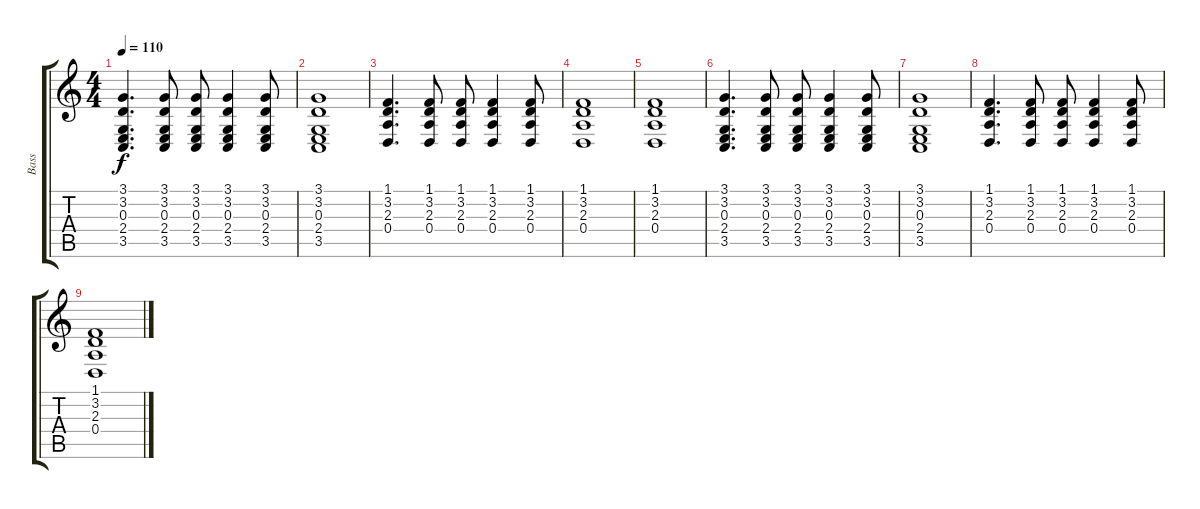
\track ("Bass" "Bass") {solo instrument acousticgrandpiano}
\staff {score tabs}
\tuning (E4 B3 G3 D3 A2 E2) {hide}
\ts (4 4)
\tempo 110
\clef g2
\ks c
(3.1 3.2 0.3 2.4 3.5).4{d dy f} (3.1 3.2 0.3 2.4 3.5).8 (3.1 3.2 0.3 2.4 3.5).8 (3.1 3.2 0.3 2.4 3.5).4 (3.1 3.2 0.3 2.4 3.5).8 |
(3.1 3.2 0.3 2.4 3.5).1 |
(1.1 3.2 2.3 0.4).4{d} (1.1 3.2 2.3 0.4).8 (1.1 3.2 2.3 0.4).8 (1.1 3.2 2.3 0.4).4 (1.1 3.2 2.3 0.4).8 |
(1.1 3.2 2.3 0.4).1 |
(1.1 3.2 2.3 0.4).1{volume 0} |
(3.1 3.2 0.3 2.4 3.5).4{d} (3.1 3.2 0.3 2.4 3.5).8 (3.1 3.2 0.3 2.4 3.5).8 (3.1 3.2 0.3 2.4 3.5).4 (3.1 3.2 0.3 2.4 3.5).8 |
(3.1 3.2 0.3 2.4 3.5).1 |
(1.1 3.2 2.3 0.4).4{d} (1.1 3.2 2.3 0.4).8 (1.1 3.2 2.3 0.4).8 (1.1 3.2 2.3 0.4).4 (1.1 3.2 2.3 0.4).8 |
(1.1 3.2 2.3 0.4).1
